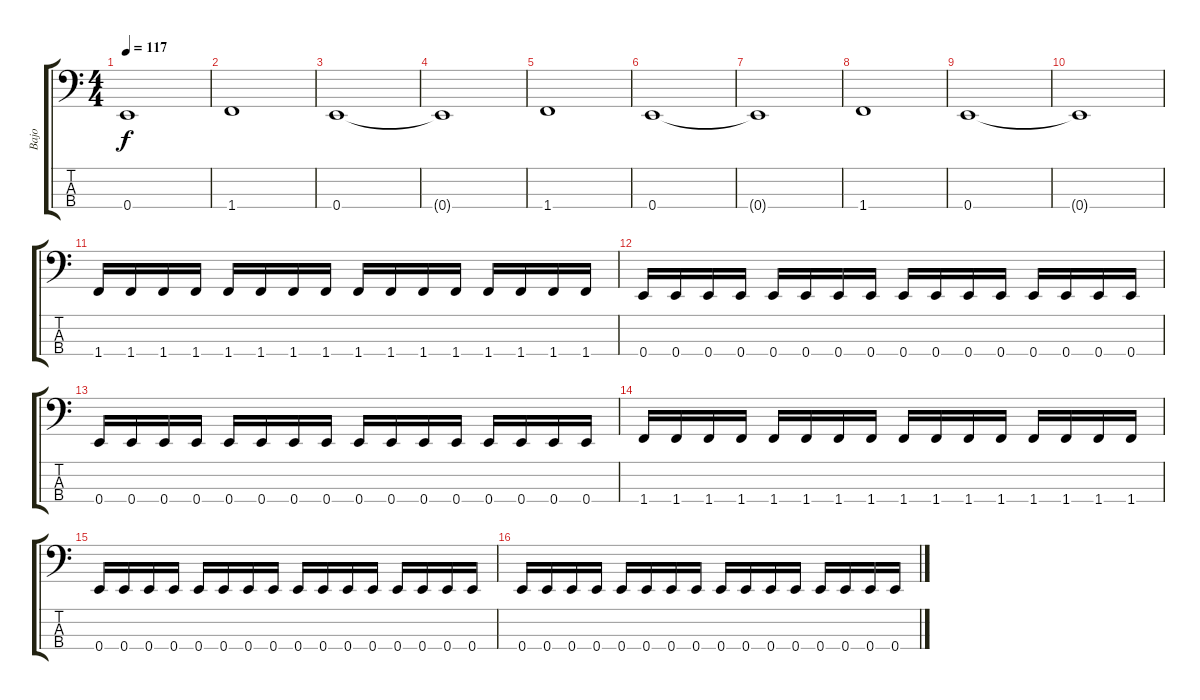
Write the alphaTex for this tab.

\track ("Bajo" "Bajo") {instrument electricbasspick}
\staff {score tabs}
\tuning (G2 D2 A1 E1) {hide}
\ts (4 4)
\tempo 117
\clef f4
\ks c
0.4{t}.1{dy f} |
1.4.1 |
0.4.1 |
0.4{t}.1 |
1.4.1 |
0.4.1 |
0.4{t}.1 |
1.4.1 |
0.4.1 |
0.4{t}.1 |
1.4.16 1.4.16 1.4.16 1.4.16 1.4.16 1.4.16 1.4.16 1.4.16 1.4.16 1.4.16 1.4.16 1.4.16 1.4.16 1.4.16 1.4.16 1.4.16 |
0.4.16 0.4.16 0.4.16 0.4.16 0.4.16 0.4.16 0.4.16 0.4.16 0.4.16 0.4.16 0.4.16 0.4.16 0.4.16 0.4.16 0.4.16 0.4.16 |
0.4.16 0.4.16 0.4.16 0.4.16 0.4.16 0.4.16 0.4.16 0.4.16 0.4.16 0.4.16 0.4.16 0.4.16 0.4.16 0.4.16 0.4.16 0.4.16 |
1.4.16 1.4.16 1.4.16 1.4.16 1.4.16 1.4.16 1.4.16 1.4.16 1.4.16 1.4.16 1.4.16 1.4.16 1.4.16 1.4.16 1.4.16 1.4.16 |
0.4.16 0.4.16 0.4.16 0.4.16 0.4.16 0.4.16 0.4.16 0.4.16 0.4.16 0.4.16 0.4.16 0.4.16 0.4.16 0.4.16 0.4.16 0.4.16 |
0.4.16 0.4.16 0.4.16 0.4.16 0.4.16 0.4.16 0.4.16 0.4.16 0.4.16 0.4.16 0.4.16 0.4.16 0.4.16 0.4.16 0.4.16 0.4.16
